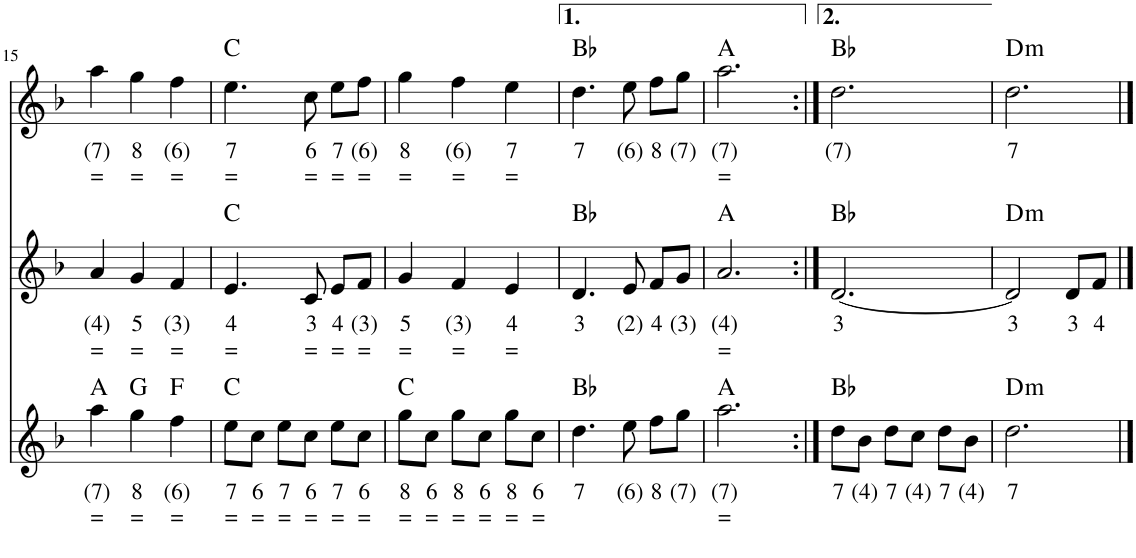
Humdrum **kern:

**kern	**text	**text	**kern	**text	**text	**kern	**text	**text	**kern	**text	**text	**kern	**text	**text	**kern	**text	**text	**harte
*part6	*part6	*part6	*part5	*part5	*part5	*part4	*part4	*part4	*part3	*part3	*part3	*part2	*part2	*part2	*part1	*part1	*part1	*part1
*staff6	*staff6	*staff6	*staff5	*staff5	*staff5	*staff4	*staff4	*staff4	*staff3	*staff3	*staff3	*staff2	*staff2	*staff2	*staff1	*staff1	*staff1	*
*I"Stem	*	*	*I"Stem	*	*	*I"Stem	*	*	*I"Stem	*	*	*I"Stem	*	*	*I"Stem	*	*	*
!!LO:PB:g=z
*clefF4	*	*	*clefF4	*	*	*clefF4	*	*	*clefG2	*	*	*clefG2	*	*	*clefG2	*	*	*
*k[b-]	*	*	*k[b-]	*	*	*k[b-]	*	*	*k[b-]	*	*	*k[b-]	*	*	*k[b-]	*	*	*
*M3/4	*	*	*M3/4	*	*	*M3/4	*	*	*M3/4	*	*	*M3/4	*	*	*M3/4	*	*	*
=15	=15	=15	=15	=15	=15	=15	=15	=15	=15	=15	=15	=15	=15	=15	=15	=15	=15	=15
!	!	!	!	!	!	!	!	!	!	!LO:LY:b	!LO:LY:b	!	!LO:LY:b	!LO:LY:b	!	!LO:LY:b	!LO:LY:b	!
2FF	(3)	=	2C	3	=	2AA	(4)	=	4aa\	(7)	=	4a/	(4)	=	4aa\	(7)	=	.
!	!	!	!	!	!	!	!	!	!	!LO:LY:b	!LO:LY:b	!	!LO:LY:b	!LO:LY:b	!	!LO:LY:b	!LO:LY:b	!
.	.	.	.	.	.	.	.	.	4gg\	8	=	4g/	5	=	4gg\	8	=	.
!	!	!	!	!	!	!	!	!	!	!LO:LY:b	!LO:LY:b	!	!LO:LY:b	!LO:LY:b	!	!LO:LY:b	!LO:LY:b	!
4AA	(4)	=	4AA	(4)	=	4C	3	=	4ff\	(6)	=	4f/	(3)	=	4ff\	(6)	=	.
=16	=16	=16	=16	=16	=16	=16	=16	=16	=16	=16	=16	=16	=16	=16	=16	=16	=16	=16
!	!	!	!	!	!	!	!	!	!	!LO:LY:b	!LO:LY:b	!	!LO:LY:b	!LO:LY:b	!	!LO:LY:b	!LO:LY:b	!
2GG	(3)	.	2GG	(3)	.	2C	3	=	8ee\L	7	=	4.e/	4	=	4.ee\	7	=	C:maj
!	!	!	!	!	!	!	!	!	!	!LO:LY:b	!LO:LY:b	!	!	!	!	!	!	!
.	.	.	.	.	.	.	.	.	8cc\J	6	=	.	.	.	.	.	.	.
!	!	!	!	!	!	!	!	!	!	!LO:LY:b	!LO:LY:b	!	!	!	!	!	!	!
.	.	.	.	.	.	.	.	.	8ee\L	7	=	.	.	.	.	.	.	.
!	!	!	!	!	!	!	!	!	!	!LO:LY:b	!LO:LY:b	!	!LO:LY:b	!LO:LY:b	!	!LO:LY:b	!LO:LY:b	!
.	.	.	.	.	.	.	.	.	8cc\J	6	=	8c/	3	=	8cc\	6	=	.
!	!	!	!	!	!	!	!	!	!	!LO:LY:b	!LO:LY:b	!	!LO:LY:b	!LO:LY:b	!	!LO:LY:b	!LO:LY:b	!
4C	3	=	4C	3	=	4C	3	=	8ee\L	7	=	8e/L	4	=	8ee\L	7	=	.
!	!	!	!	!	!	!	!	!	!	!LO:LY:b	!LO:LY:b	!	!LO:LY:b	!LO:LY:b	!	!LO:LY:b	!LO:LY:b	!
.	.	.	.	.	.	.	.	.	8cc\J	6	=	8f/J	(3)	=	8ff\J	(6)	=	.
=17	=17	=17	=17	=17	=17	=17	=17	=17	=17	=17	=17	=17	=17	=17	=17	=17	=17	=17
!	!	!	!	!	!	!	!	!	!	!LO:LY:b	!LO:LY:b	!	!LO:LY:b	!LO:LY:b	!	!LO:LY:b	!LO:LY:b	!
4C	3	=	4FF	(3)	=	2GG	(3)	.	8gg\L	8	=	4g/	5	=	4gg\	8	=	.
!	!	!	!	!	!	!	!	!	!	!LO:LY:b	!LO:LY:b	!	!	!	!	!	!	!
.	.	.	.	.	.	.	.	.	8cc\J	6	=	.	.	.	.	.	.	.
!	!	!	!	!	!	!	!	!	!	!LO:LY:b	!LO:LY:b	!	!LO:LY:b	!LO:LY:b	!	!LO:LY:b	!LO:LY:b	!
4C	3	=	4GG	(3)	.	.	.	.	8gg\L	8	=	4f/	(3)	=	4ff\	(6)	=	.
!	!	!	!	!	!	!	!	!	!	!LO:LY:b	!LO:LY:b	!	!	!	!	!	!	!
.	.	.	.	.	.	.	.	.	8cc\J	6	=	.	.	.	.	.	.	.
!	!	!	!	!	!	!	!	!	!	!LO:LY:b	!LO:LY:b	!	!LO:LY:b	!LO:LY:b	!	!LO:LY:b	!LO:LY:b	!
4C	3	=	4AA	(4)	=	4C	3	=	8gg\L	8	=	4e/	4	=	4ee\	7	=	.
!	!	!	!	!	!	!	!	!	!	!LO:LY:b	!LO:LY:b	!	!	!	!	!	!	!
.	.	.	.	.	.	.	.	.	8cc\J	6	=	.	.	.	.	.	.	.
=18	=18	=18	=18	=18	=18	=18	=18	=18	=18	=18	=18	=18	=18	=18	=18	=18	=18	=18
!	!	!	!	!	!	!	!	!	!	!LO:LY:b	!	!	!LO:LY:b	!	!	!LO:LY:b	!	!
4.FF	(3)	=	2D	3	.	2BB-	(4)	.	4.dd\	7	.	4.d/	3	.	4.dd\	7	.	Bb:maj
!	!	!	!	!	!	!	!	!	!	!LO:LY:b	!	!	!LO:LY:b	!	!	!LO:LY:b	!	!
8D	3	.	.	.	.	.	.	.	8ee\	(6)	.	8e/	(2)	.	8ee\	(6)	.	.
!	!	!	!	!	!	!	!	!	!	!LO:LY:b	!	!	!LO:LY:b	!	!	!LO:LY:b	!	!
4FF	(3)	=	4D	3	.	4D	3	.	8ff\L	8	.	8f/L	4	.	8ff\L	8	.	.
!	!	!	!	!	!	!	!	!	!	!LO:LY:b	!	!	!LO:LY:b	!	!	!LO:LY:b	!	!
.	.	.	.	.	.	.	.	.	8gg\J	(7)	.	8g/J	(3)	.	8gg\J	(7)	.	.
=19	=19	=19	=19	=19	=19	=19	=19	=19	=19	=19	=19	=19	=19	=19	=19	=19	=19	=19
!	!	!	!	!	!	!	!	!	!	!LO:LY:b	!LO:LY:b	!	!LO:LY:b	!LO:LY:b	!	!LO:LY:b	!LO:LY:b	!
2.AA	(4)	=	2.AA	(4)	=	2.AA	(4)	=	2.aa\	(7)	=	2.a/	(4)	=	2.aa\	(7)	=	A:maj
=20:|!	=20:|!	=20:|!	=20:|!	=20:|!	=20:|!	=20:|!	=20:|!	=20:|!	=20:|!	=20:|!	=20:|!	=20:|!	=20:|!	=20:|!	=20:|!	=20:|!	=20:|!	=20:|!
!	!	!	!	!	!	!	!	!	!	!LO:LY:b	!	!	!LO:LY:b	!	!	!LO:LY:b	!	!
4.FF	(3)	=	2D	3	.	2BB-	(4)	.	8dd\L	7	.	[2.d/	3	.	2.dd\	(7)	.	Bb:maj
!	!	!	!	!	!	!	!	!	!	!LO:LY:b	!	!	!	!	!	!	!	!
.	.	.	.	.	.	.	.	.	8b-\J	(4)	.	.	.	.	.	.	.	.
!	!	!	!	!	!	!	!	!	!	!LO:LY:b	!	!	!	!	!	!	!	!
.	.	.	.	.	.	.	.	.	8dd\L	7	.	.	.	.	.	.	.	.
!	!	!	!	!	!	!	!	!	!	!LO:LY:b	!	!	!	!	!	!	!	!
8D	3	.	.	.	.	.	.	.	8cc\J	(4)	.	.	.	.	.	.	.	.
!	!	!	!	!	!	!	!	!	!	!LO:LY:b	!	!	!	!	!	!	!	!
4FF	(3)	=	4F	(3)	=	4FF	(3)	=	8dd\L	7	.	.	.	.	.	.	.	.
!	!	!	!	!	!	!	!	!	!	!LO:LY:b	!	!	!	!	!	!	!	!
.	.	.	.	.	.	.	.	.	8b-\J	(4)	.	.	.	.	.	.	.	.
=21	=21	=21	=21	=21	=21	=21	=21	=21	=21	=21	=21	=21	=21	=21	=21	=21	=21	=21
!	!	!	!	!	!	!	!	!	!	!LO:LY:b	!	!	!LO:LY:b	!	!	!LO:LY:b	!	!LO:H:kt=m
2.AA	(4)	=	2AA	(4)	=	2.D	3	.	2.dd\	7	.	2d/]	3	.	2.dd\	7	.	D:min
!	!	!	!	!	!	!	!	!	!	!	!	!	!LO:LY:b	!	!	!	!	!
.	.	.	4r	.	.	.	.	.	.	.	.	8d/L	3	.	.	.	.	.
!	!	!	!	!	!	!	!	!	!	!	!	!	!LO:LY:b	!	!	!	!	!
.	.	.	.	.	.	.	.	.	.	.	.	8f/J	4	.	.	.	.	.
==	==	==	==	==	==	==	==	==	==	==	==	==	==	==	==	==	==	==
*-	*-	*-	*-	*-	*-	*-	*-	*-	*-	*-	*-	*-	*-	*-	*-	*-	*-	*-
